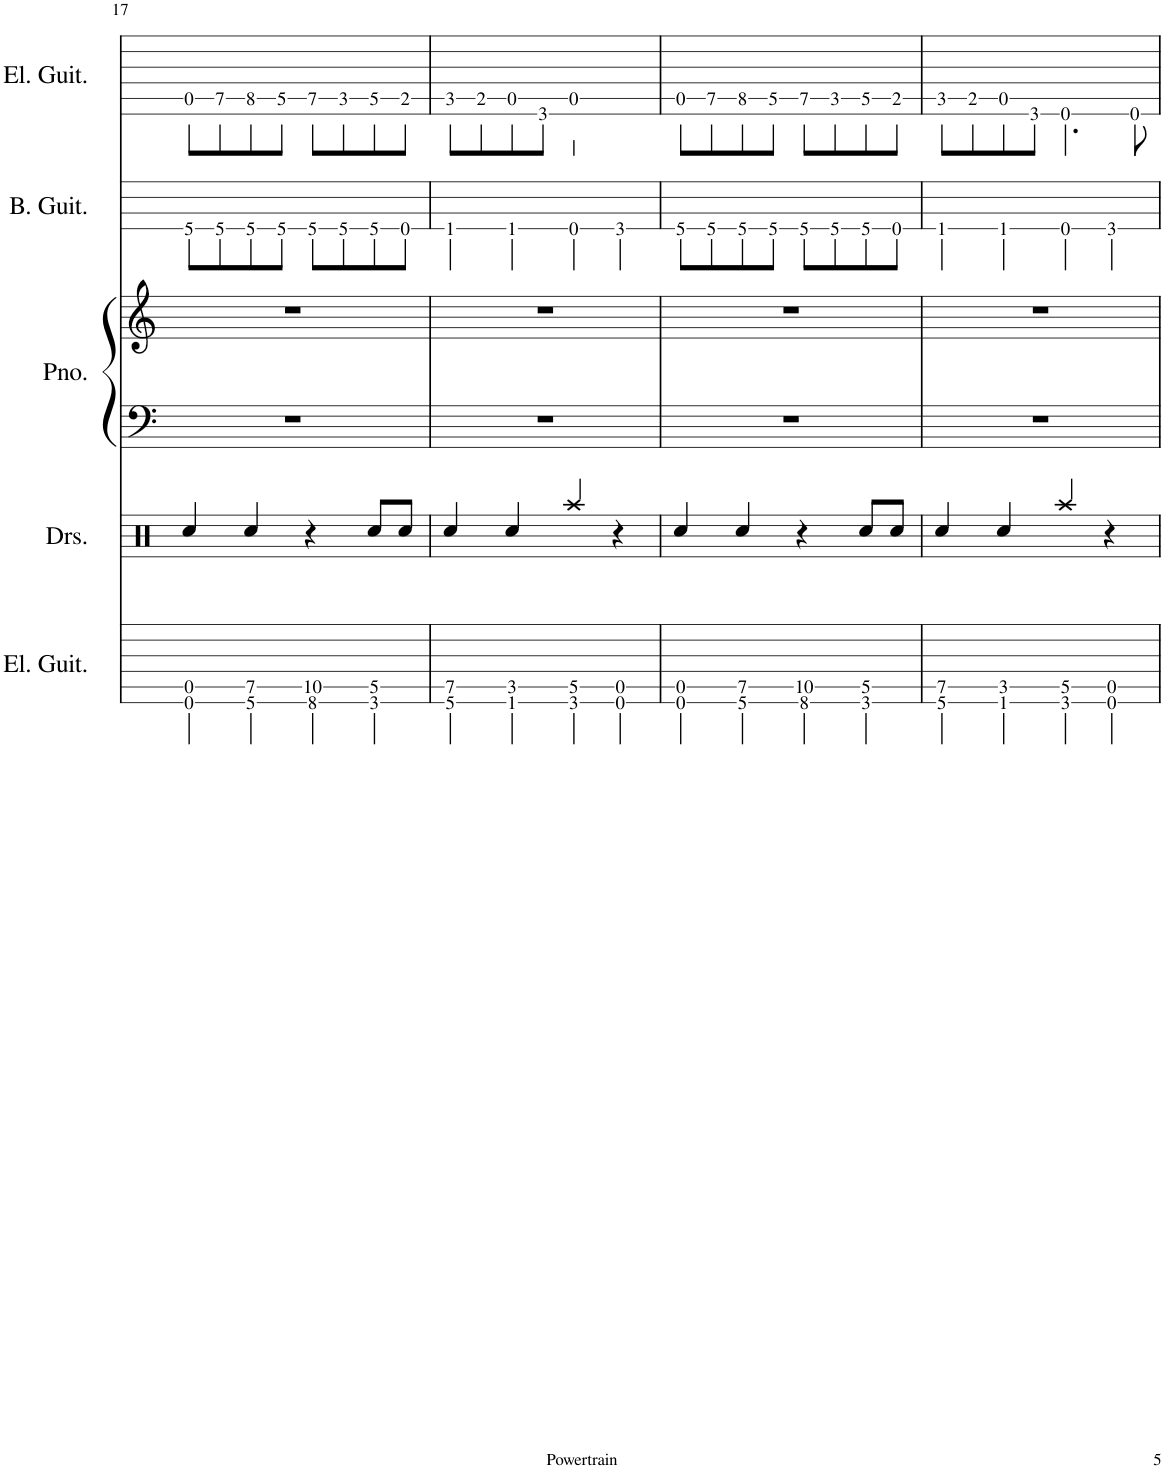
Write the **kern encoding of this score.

**kern	**kern	**kern	**kern	**kern	**kern
*part5	*part4	*part3	*part3	*part2	*part1
*staff6	*staff5	*staff4	*staff3	*staff2	*staff1
*I"Electric Guitar	*I"Drumset	*I"Piano	*	*I"Bass Guitar	*I"Electric Guitar
*I'El. Guit.	*I'Drs.	*I'Pno.	*	*I'B. Guit.	*I'El. Guit.
!!LO:PB:g=z
*	*clefX	*clefF4	*clefG2	*	*
*k[]	*k[]	*k[]	*k[]	*k[]	*k[]
*M4/4	*M4/4	*M4/4	*M4/4	*M4/4	*M4/4
=17	=17	=17	=17	=17	=17
4EE\ 4AA\	4Rcc/	1r	1r	8AAA\L	8AA\L
.	.	.	.	8AAA\	8E\
4AA\ 4E\	4Rcc/	.	.	8AAA\	8F\
.	.	.	.	8AAA\J	8D\J
4C\ 4G\	4r	.	.	8AAA\L	8E\L
.	.	.	.	8AAA\	8C\
4GG\ 4D\	8Rcc/L	.	.	8AAA\	8D\
.	8Rcc/J	.	.	8EEE\J	8BB\J
=18	=18	=18	=18	=18	=18
4AA\ 4E\	4Rcc/	1r	1r	4FFF\	8C\L
.	.	.	.	.	8BB\
4FF\ 4C\	4Rcc/	.	.	4FFF\	8AA\
.	.	.	.	.	8GG\J
4GG\ 4D\	4Raa/	.	.	4EEE\	2AA\
4EE\ 4AA\	4r	.	.	4GGG\	.
=19	=19	=19	=19	=19	=19
4EE\ 4AA\	4Rcc/	1r	1r	8AAA\L	8AA\L
.	.	.	.	8AAA\	8E\
4AA\ 4E\	4Rcc/	.	.	8AAA\	8F\
.	.	.	.	8AAA\J	8D\J
4C\ 4G\	4r	.	.	8AAA\L	8E\L
.	.	.	.	8AAA\	8C\
4GG\ 4D\	8Rcc/L	.	.	8AAA\	8D\
.	8Rcc/J	.	.	8EEE\J	8BB\J
=20	=20	=20	=20	=20	=20
4AA\ 4E\	4Rcc/	1r	1r	4FFF\	8C\L
.	.	.	.	.	8BB\
4FF\ 4C\	4Rcc/	.	.	4FFF\	8AA\
.	.	.	.	.	8GG\J
4GG\ 4D\	4Raa/	.	.	4EEE\	4.EE\
4EE\ 4AA\	4r	.	.	4GGG\	.
.	.	.	.	.	8EE\
=	=	=	=	=	=
*-	*-	*-	*-	*-	*-
